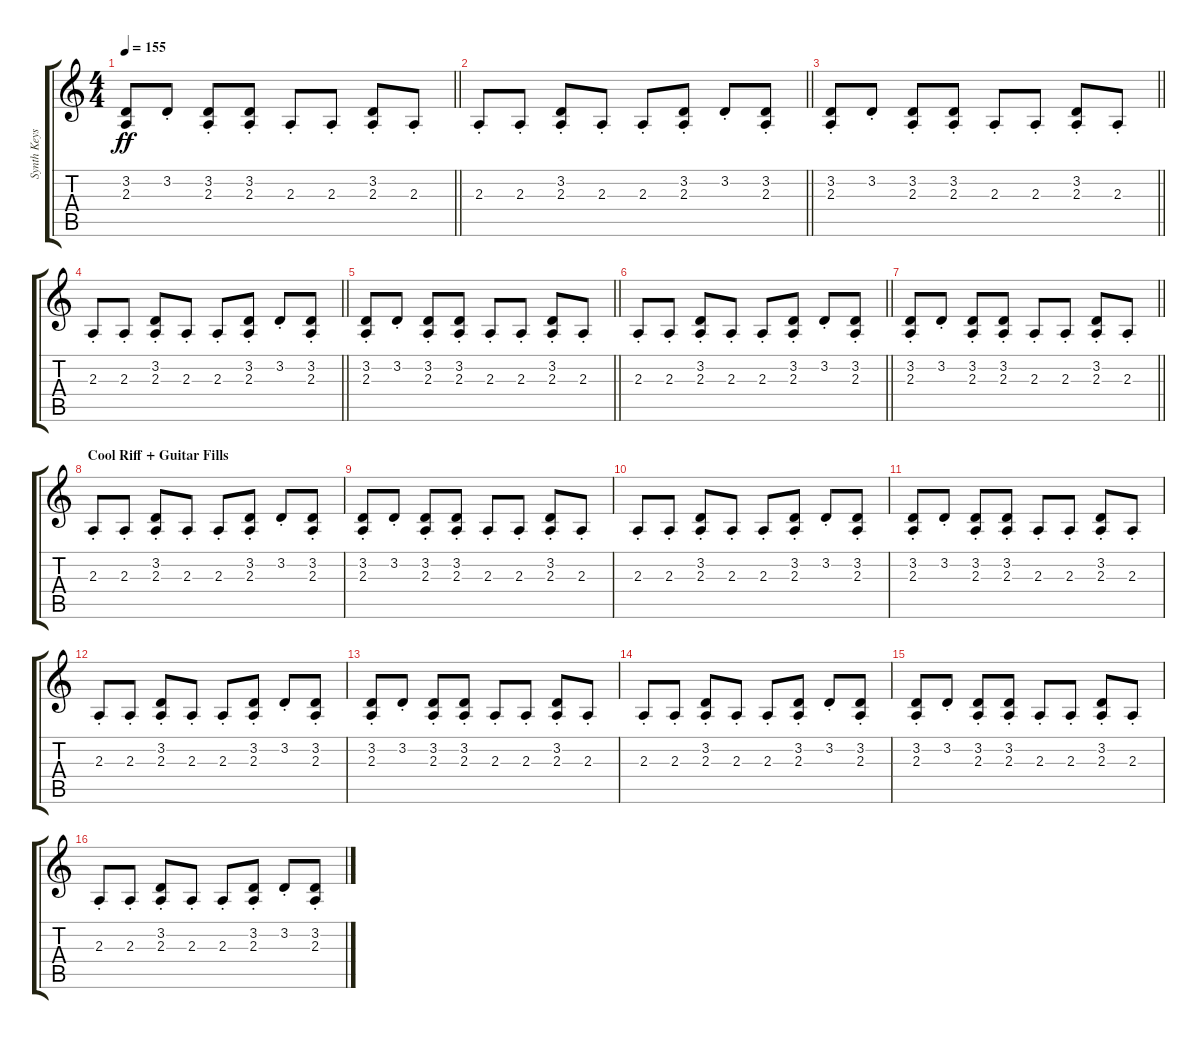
\track ("Synth Keys" "Synth Keys") {instrument lead2sawtooth}
\staff {score tabs}
\tuning (E4 B3 G3 D3 A2 E2) {hide}
\ts (4 4)
\tempo 155
\clef g2
\barLineRight lightlight
\ks c
(3.2{st} 2.3{st}).8{dy ff} 3.2{st}.8 (3.2{st} 2.3{st}).8 (3.2{st} 2.3{st}).8 2.3{st}.8 2.3{st}.8 (3.2{st} 2.3{st}).8 2.3{st}.8 |
\barLineRight lightlight
2.3{st}.8 2.3{st}.8 (3.2{st} 2.3{st}).8 2.3{st}.8 2.3{st}.8 (3.2{st} 2.3{st}).8 3.2{st}.8 (3.2{st} 2.3{st}).8 |
\barLineRight lightlight
(3.2{st} 2.3{st}).8 3.2{st}.8 (3.2{st} 2.3{st}).8 (3.2{st} 2.3{st}).8 2.3{st}.8 2.3{st}.8 (3.2{st} 2.3{st}).8 2.3{st}.8 |
\barLineRight lightlight
2.3{st}.8 2.3{st}.8 (3.2{st} 2.3{st}).8 2.3{st}.8 2.3{st}.8 (3.2{st} 2.3{st}).8 3.2{st}.8 (3.2{st} 2.3{st}).8 |
\barLineRight lightlight
(3.2{st} 2.3{st}).8 3.2{st}.8 (3.2{st} 2.3{st}).8 (3.2{st} 2.3{st}).8 2.3{st}.8 2.3{st}.8 (3.2{st} 2.3{st}).8 2.3{st}.8 |
\barLineRight lightlight
2.3{st}.8 2.3{st}.8 (3.2{st} 2.3{st}).8 2.3{st}.8 2.3{st}.8 (3.2{st} 2.3{st}).8 3.2{st}.8 (3.2{st} 2.3{st}).8 |
\barLineRight lightlight
(3.2{st} 2.3{st}).8 3.2{st}.8 (3.2{st} 2.3{st}).8 (3.2{st} 2.3{st}).8 2.3{st}.8 2.3{st}.8 (3.2{st} 2.3{st}).8 2.3{st}.8 |
\section ("" "Cool Riff + Guitar Fills")
2.3{st}.8 2.3{st}.8 (3.2{st} 2.3{st}).8 2.3{st}.8 2.3{st}.8 (3.2{st} 2.3{st}).8 3.2{st}.8 (3.2{st} 2.3{st}).8 |
(3.2{st} 2.3{st}).8 3.2{st}.8 (3.2{st} 2.3{st}).8 (3.2{st} 2.3{st}).8 2.3{st}.8 2.3{st}.8 (3.2{st} 2.3{st}).8 2.3{st}.8 |
2.3{st}.8 2.3{st}.8 (3.2{st} 2.3{st}).8 2.3{st}.8 2.3{st}.8 (3.2{st} 2.3{st}).8 3.2{st}.8 (3.2{st} 2.3{st}).8 |
(3.2{st} 2.3{st}).8 3.2{st}.8 (3.2{st} 2.3{st}).8 (3.2{st} 2.3{st}).8 2.3{st}.8 2.3{st}.8 (3.2{st} 2.3{st}).8 2.3{st}.8 |
2.3{st}.8 2.3{st}.8 (3.2{st} 2.3{st}).8 2.3{st}.8 2.3{st}.8 (3.2{st} 2.3{st}).8 3.2{st}.8 (3.2{st} 2.3{st}).8 |
(3.2{st} 2.3{st}).8 3.2{st}.8 (3.2{st} 2.3{st}).8 (3.2{st} 2.3{st}).8 2.3{st}.8 2.3{st}.8 (3.2{st} 2.3{st}).8 2.3{st}.8 |
2.3{st}.8 2.3{st}.8 (3.2{st} 2.3{st}).8 2.3{st}.8 2.3{st}.8 (3.2{st} 2.3{st}).8 3.2{st}.8 (3.2{st} 2.3{st}).8 |
(3.2{st} 2.3{st}).8 3.2{st}.8 (3.2{st} 2.3{st}).8 (3.2{st} 2.3{st}).8 2.3{st}.8 2.3{st}.8 (3.2{st} 2.3{st}).8 2.3{st}.8 |
2.3{st}.8 2.3{st}.8 (3.2{st} 2.3{st}).8 2.3{st}.8 2.3{st}.8 (3.2{st} 2.3{st}).8 3.2{st}.8 (3.2{st} 2.3{st}).8
